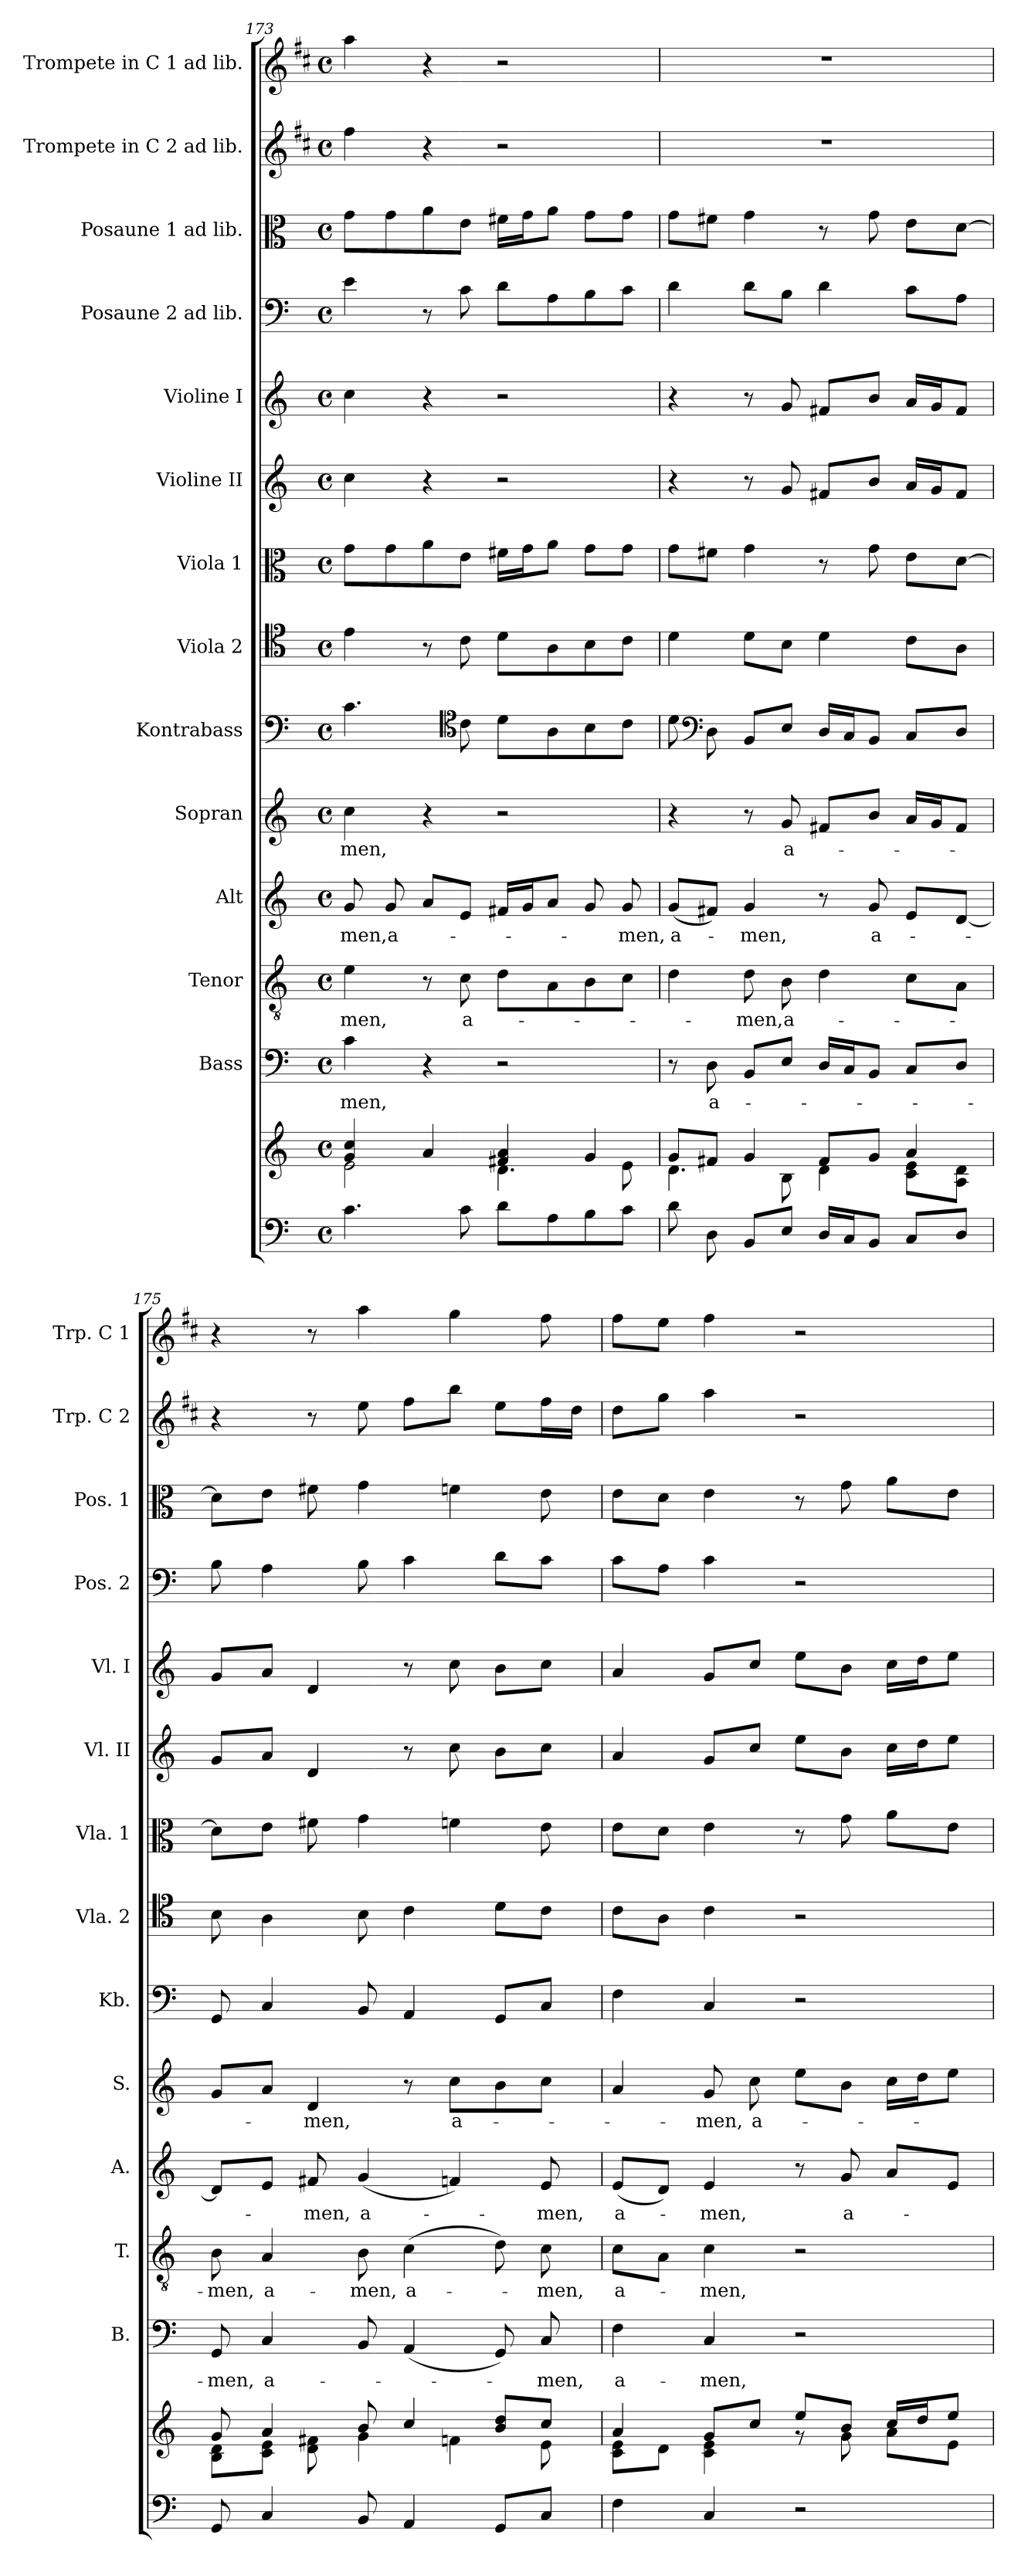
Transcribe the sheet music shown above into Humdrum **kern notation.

**kern	**kern	**kern	**text	**kern	**text	**kern	**text	**kern	**text	**kern	**kern	**kern	**kern	**kern	**kern	**kern	**kern	**kern
*part14	*part14	*part13	*part13	*part12	*part12	*part11	*part11	*part10	*part10	*part9	*part8	*part7	*part6	*part5	*part4	*part3	*part2	*part1
*staff15	*staff14	*staff13	*staff13	*staff12	*staff12	*staff11	*staff11	*staff10	*staff10	*staff9	*staff8	*staff7	*staff6	*staff5	*staff4	*staff3	*staff2	*staff1
*	*	*I"Bass	*	*I"Tenor	*	*I"Alt	*	*I"Sopran	*	*I"Kontrabass	*I"Viola 2	*I"Viola 1	*I"Violine II	*I"Violine I	*I"Posaune 2 ad lib.	*I"Posaune 1 ad lib.	*I"Trompete in C 2 ad lib.	*I"Trompete in C 1 ad lib.
*	*	*I'B.	*	*I'T.	*	*I'A.	*	*I'S.	*	*I'Kb.	*I'Vla. 2	*I'Vla. 1	*I'Vl. II	*I'Vl. I	*I'Pos. 2	*I'Pos. 1	*I'Trp. C 2	*I'Trp. C 1
*clefF4	*clefG2	*clefF4	*	*clefGv2	*	*clefG2	*	*clefG2	*	*clefF4	*clefC4	*clefC3	*clefG2	*clefG2	*clefF4	*clefC3	*clefG2	*clefG2
*	*	*	*	*	*	*	*	*	*	*ITrd7c12	*	*	*	*	*	*	*ITrd1c2	*ITrd1c2
*k[]	*k[]	*k[]	*	*k[]	*	*k[]	*	*k[]	*	*k[]	*k[]	*k[]	*k[]	*k[]	*k[]	*k[]	*k[]	*k[]
*C:	*C:	*C:	*	*C:	*	*C:	*	*C:	*	*C:	*C:	*C:	*C:	*C:	*C:	*C:	*C:	*C:
*M4/4	*M4/4	*M4/4	*	*M4/4	*	*M4/4	*	*M4/4	*	*M4/4	*M4/4	*M4/4	*M4/4	*M4/4	*M4/4	*M4/4	*M4/4	*M4/4
*met(c)	*met(c)	*met(c)	*	*met(c)	*	*met(c)	*	*met(c)	*	*met(c)	*met(c)	*met(c)	*met(c)	*met(c)	*met(c)	*met(c)	*met(c)	*met(c)
=173	=173	=173	=173	=173	=173	=173	=173	=173	=173	=173	=173	=173	=173	=173	=173	=173	=173	=173
*	*^	*	*	*	*	*	*	*	*	*	*	*	*	*	*	*	*	*
!	!	!	!	!LO:LY:b	!	!LO:LY:b	!	!LO:LY:b	!	!LO:LY:b	!	!	!	!	!	!	!	!	!
4.c\	4g/ 4cc/	2e\	4c\	-men,	4e\	-men,	8g/	-men,	4cc\	-men,	4.C\	4e\	8g\L	4cc\	4cc\	4e\	8g\L	4ee\	4gg\
!	!	!	!	!	!	!	!	!LO:LY:b	!	!	!	!	!	!	!	!	!	!	!
.	.	.	.	.	.	.	8g/	a-	.	.	.	.	8g\	.	.	.	8g\	.	.
.	4a/	.	4r	.	8r	.	8a/L	.	4r	.	.	8r	8a\	4r	4r	8r	8a\	4r	4r
*	*	*	*	*	*	*	*	*	*	*	*clefC4	*	*	*	*	*	*	*	*
!	!	!	!	!	!	!LO:LY:b	!	!	!	!	!	!	!	!	!	!	!	!	!
8c\	.	.	.	.	8c\	a-	8e/J	.	.	.	8C\	8c\	8e\J	.	.	8c\	8e\J	.	.
8d\L	4f#X/ 4a/	4.d\	2r	.	8d\L	.	16f#X/LL	.	2r	.	8D\L	8d\L	16f#X\LL	2r	2r	8d\L	16f#X\LL	2r	2r
.	.	.	.	.	.	.	16g/J	.	.	.	.	.	16g\J	.	.	.	16g\J	.	.
8A\	.	.	.	.	8A\	.	8a/J	.	.	.	8AA\	8A\	8a\J	.	.	8A\	8a\J	.	.
8B\	4g/	.	.	.	8B\	.	8g/	.	.	.	8BB\	8B\	8g\L	.	.	8B\	8g\L	.	.
!	!	!	!	!	!	!	!	!LO:LY:b	!	!	!	!	!	!	!	!	!	!	!
8c\J	.	8e\	.	.	8c\J	.	8g/	-men,	.	.	8C\J	8c\J	8g\J	.	.	8c\J	8g\J	.	.
!!LO:PB:g=z
=174	=174	=174	=174	=174	=174	=174	=174	=174	=174	=174	=174	=174	=174	=174	=174	=174	=174	=174	=174
!	!	!	!	!	!	!	!	!LO:LY:b	!	!	!	!	!	!	!	!	!	!	!
8d\	8g/L	4.d\	8r	.	4d\	.	(<8g/L	a-	4r	.	8D\	4d\	8g\L	4r	4r	4d\	8g\L	1r	1r
*	*	*	*	*	*	*	*	*	*	*	*clefF4	*	*	*	*	*	*	*	*
!	!	!	!	!LO:LY:b	!	!	!	!	!	!	!	!	!	!	!	!	!	!	!
8D\	8f#X/J	.	8D\	a-	.	.	8f#X/J)	.	.	.	8DD\	.	8f#X\J	.	.	.	8f#X\J	.	.
!	!	!	!	!	!	!LO:LY:b	!	!LO:LY:b	!	!	!	!	!	!	!	!	!	!	!
8BB/L	4g/	.	8BB/L	.	8d\	-men,	4g/	-men,	8r	.	8BBB/L	8d\L	4g\	8r	8r	8d\L	4g\	.	.
!	!	!	!	!	!	!LO:LY:b	!	!	!	!LO:LY:b	!	!	!	!	!	!	!	!	!
8E/J	.	8B\	8E/J	.	8B\	a-	.	.	8g/	a-	8EE/J	8B\J	.	8g/	8g/	8B\J	.	.	.
16D/LL	8f#/L	4d\	16D/LL	.	4d\	.	8r	.	8f#X/L	.	16DD/LL	4d\	8r	8f#X/L	8f#X/L	4d\	8r	.	.
16C/J	.	.	16C/J	.	.	.	.	.	.	.	16CC/J	.	.	.	.	.	.	.	.
!	!	!	!	!	!	!	!	!LO:LY:b	!	!	!	!	!	!	!	!	!	!	!
8BB/J	8g/J	.	8BB/J	.	.	.	8g/	a-	8b/J	.	8BBB/J	.	8g\	8b/J	8b/J	.	8g\	.	.
8C/L	4a/	8c\ 8e\L	8C/L	.	8c\L	.	8e/L	.	16a/LL	.	8CC/L	8c\L	8e\L	16a/LL	16a/LL	8c\L	8e\L	.	.
.	.	.	.	.	.	.	.	.	16g/J	.	.	.	.	16g/J	16g/J	.	.	.	.
8D/J	.	8A\ 8d\J	8D/J	.	8A\J	.	[8d/J	.	8f#/J	.	8DD/J	8A\J	[8d\J	8f#/J	8f#/J	8A\J	[8d\J	.	.
=175	=175	=175	=175	=175	=175	=175	=175	=175	=175	=175	=175	=175	=175	=175	=175	=175	=175	=175	=175
!	!	!	!	!LO:LY:b	!	!LO:LY:b	!	!	!	!	!	!	!	!	!	!	!	!	!
8GG/	8g/	8B\ 8d\L	8GG/	-men,	8B\	-men,	8d/L]	.	8g/L	.	8GGG/	8B\	8d\L]	8g/L	8g/L	8B\	8d\L]	4r	4r
!	!	!	!	!LO:LY:b	!	!LO:LY:b	!	!	!	!	!	!	!	!	!	!	!	!	!
4C/	4a/	8c\ 8e\J	4C/	a-	4A/	a-	8e/J	.	8a/J	.	4CC/	4A\	8e\J	8a/J	8a/J	4A\	8e\J	.	.
!	!	!	!	!	!	!	!	!LO:LY:b	!	!LO:LY:b	!	!	!	!	!	!	!	!	!
.	.	8d\ 8f#X\	.	.	.	.	8f#X/	-men,	4d/	-men,	.	.	8f#X\	4d/	4d/	.	8f#X\	8r	8r
!	!	!	!	!	!	!LO:LY:b	!	!LO:LY:b	!	!	!	!	!	!	!	!	!	!	!
8BB/	8b/	4g\	8BB/	.	8B\	-men,	(<4g/	a-	.	.	8BBB/	8B\	4g\	.	.	8B\	4g\	8dd\	4gg\
!	!	!	!	!	!	!LO:LY:b	!	!	!	!	!	!	!	!	!	!	!	!	!
4AA/	4cc/	.	(<4AA/	.	(>4c\	a-	.	.	8r	.	4AAA/	4c\	.	8r	8r	4c\	.	8ee\L	.
!	!	!	!	!	!	!	!	!	!	!LO:LY:b	!	!	!	!	!	!	!	!	!
.	.	4fn\	.	.	.	.	4fn/)	.	8cc\L	a-	.	.	4fn\	8cc\	8cc\	.	4fn\	8aa\J	4ff\
8GG/L	8b/ 8dd/L	.	8GG/)	.	8d\)	.	.	.	8b\	.	8GGG/L	8d\L	.	8b\L	8b\L	8d\L	.	8dd\L	.
!	!	!	!	!LO:LY:b	!	!LO:LY:b	!	!LO:LY:b	!	!	!	!	!	!	!	!	!	!	!
8C/J	8cc/J	8e\	8C/	-men,	8c\	-men,	8e/	-men,	8cc\J	.	8CC/J	8c\J	8e\	8cc\J	8cc\J	8c\J	8e\	16ee\L	8ee\
.	.	.	.	.	.	.	.	.	.	.	.	.	.	.	.	.	.	16cc\JJ	.
=176	=176	=176	=176	=176	=176	=176	=176	=176	=176	=176	=176	=176	=176	=176	=176	=176	=176	=176	=176
!	!	!	!	!LO:LY:b	!	!LO:LY:b	!	!LO:LY:b	!	!	!	!	!	!	!	!	!	!	!
4F\	4a/	8c\ 8e\L	4F\	a-	8c\L	a-	(<8e/L	a-	4a/	.	4FF\	8c\L	8e\L	4a/	4a/	8c\L	8e\L	8cc\L	8ee\L
.	.	8d\J	.	.	8A\J	.	8d/J)	.	.	.	.	8A\J	8d\J	.	.	8A\J	8d\J	8ff\J	8dd\J
!	!	!	!	!LO:LY:b	!	!LO:LY:b	!	!LO:LY:b	!	!LO:LY:b	!	!	!	!	!	!	!	!	!
4C/	8g/L	4c\ 4e\	4C/	-men,	4c\	-men,	4e/	-men,	8g/	-men,	4CC/	4c\	4e\	8g/L	8g/L	4c\	4e\	4gg\	4ee\
!	!	!	!	!	!	!	!	!	!	!LO:LY:b	!	!	!	!	!	!	!	!	!
.	8cc/J	.	.	.	.	.	.	.	8cc\	a-	.	.	.	8cc/J	8cc/J	.	.	.	.
2r	8ee/L	8rg	2r	.	2r	.	8r	.	8ee\L	.	2r	2r	8r	8ee\L	8ee\L	2r	8r	2r	2r
!	!	!	!	!	!	!	!	!LO:LY:b	!	!	!	!	!	!	!	!	!	!	!
.	8b/J	8g\	.	.	.	.	8g/	a-	8b\J	.	.	.	8g\	8b\J	8b\J	.	8g\	.	.
.	16cc/LL	8a\L	.	.	.	.	8a/L	.	16cc\LL	.	.	.	8a\L	16cc\LL	16cc\LL	.	8a\L	.	.
.	16dd/J	.	.	.	.	.	.	.	16dd\J	.	.	.	.	16dd\J	16dd\J	.	.	.	.
.	8ee/J	8e\J	.	.	.	.	8e/J	.	8ee\J	.	.	.	8e\J	8ee\J	8ee\J	.	8e\J	.	.
*	*v	*v	*	*	*	*	*	*	*	*	*	*	*	*	*	*	*	*	*
=	=	=	=	=	=	=	=	=	=	=	=	=	=	=	=	=	=	=
*-	*-	*-	*-	*-	*-	*-	*-	*-	*-	*-	*-	*-	*-	*-	*-	*-	*-	*-
